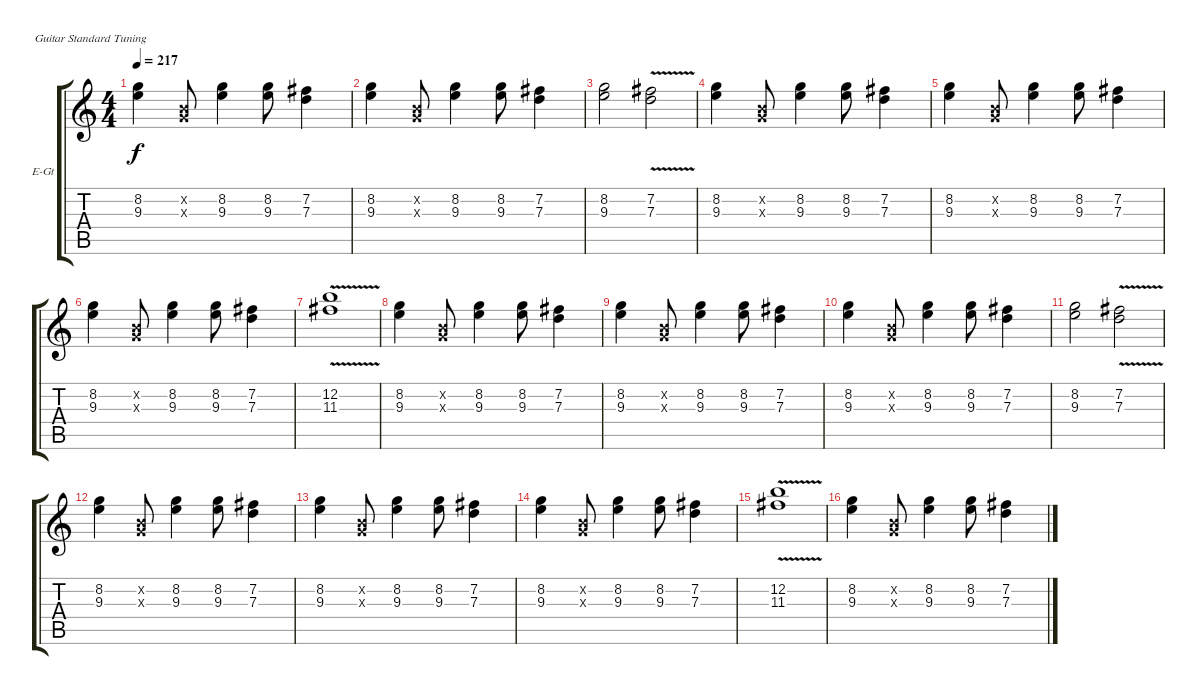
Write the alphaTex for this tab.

\bracketExtendMode groupsimilarinstruments
\firstSystemTrackNameOrientation horizontal
\otherSystemsTrackNameOrientation horizontal
\track ("Lead Guitar 1" "E-Gt") {instrument distortionguitar}
\staff {score tabs}
\tuning (E4 B3 G3 D3 A2 E2)
\ts (4 4)
\tempo 217
\clef g2
\ks c
(9.3 8.2).4{dy f} (0.2{x} 0.3{x}).8 (9.3 8.2).4 (9.3 8.2).8 (7.2 7.3).4 |
(9.3 8.2).4 (0.2{x} 0.3{x}).8 (9.3 8.2).4 (9.3 8.2).8 (7.2 7.3).4 |
(9.3 8.2).2 (7.3{v} 7.2{v}).2 |
(9.3 8.2).4 (0.2{x} 0.3{x}).8 (9.3 8.2).4 (9.3 8.2).8 (7.2 7.3).4 |
(9.3 8.2).4 (0.2{x} 0.3{x}).8 (9.3 8.2).4 (9.3 8.2).8 (7.2 7.3).4 |
(9.3 8.2).4 (0.2{x} 0.3{x}).8 (9.3 8.2).4 (9.3 8.2).8 (7.2 7.3).4 |
(11.3{v} 12.2{v}).1 |
(9.3 8.2).4 (0.2{x} 0.3{x}).8 (9.3 8.2).4 (9.3 8.2).8 (7.2 7.3).4 |
(9.3 8.2).4 (0.2{x} 0.3{x}).8 (9.3 8.2).4 (9.3 8.2).8 (7.2 7.3).4 |
(9.3 8.2).4 (0.2{x} 0.3{x}).8 (9.3 8.2).4 (9.3 8.2).8 (7.2 7.3).4 |
(9.3 8.2).2 (7.3{v} 7.2{v}).2 |
(9.3 8.2).4 (0.2{x} 0.3{x}).8 (9.3 8.2).4 (9.3 8.2).8 (7.2 7.3).4 |
(9.3 8.2).4 (0.2{x} 0.3{x}).8 (9.3 8.2).4 (9.3 8.2).8 (7.2 7.3).4 |
(9.3 8.2).4 (0.2{x} 0.3{x}).8 (9.3 8.2).4 (9.3 8.2).8 (7.2 7.3).4 |
(11.3{v} 12.2{v}).1 |
(9.3 8.2).4 (0.2{x} 0.3{x}).8 (9.3 8.2).4 (9.3 8.2).8 (7.2 7.3).4
